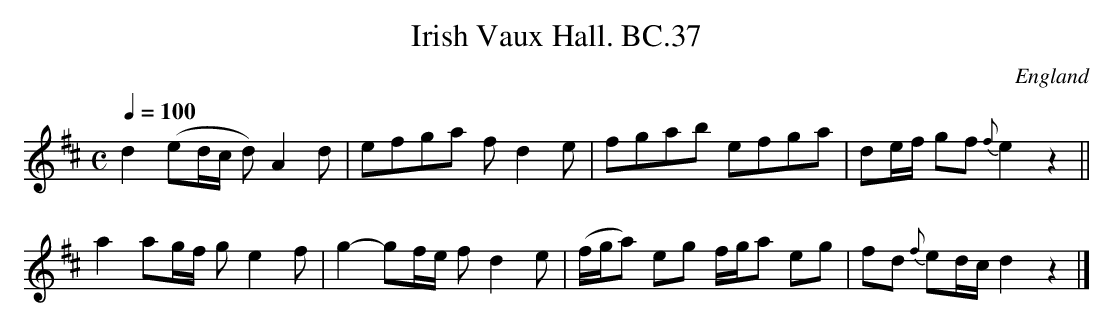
X:1
T:Irish Vaux Hall. BC.37
L:1/8
M:C
O:England
Q:1/4=100
K:D
d2 (ed/c/ d) A2 d|efga f d2 e|fgab efga|de/f/ gf {f}e2 z2||!
a2 ag/f/ g e2 f|g2-gf/e/ f d2 e|\
(f/g/a) eg f/g/a eg|fd {f}ed/c/ d2 z2|]
